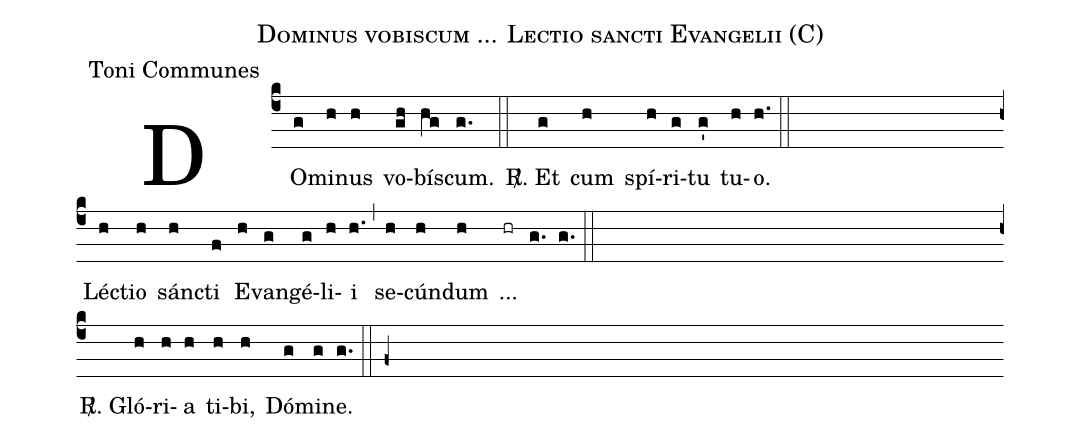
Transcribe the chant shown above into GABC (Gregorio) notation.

name:Dominus vobiscum ... Lectio sancti Evangelii (C);
office-part:Toni Communes;
%%
(c4) DO(g)mi(h)nus(h) vo(gh)bís(hg)cum.(g.) (::) <sp>R/</sp>. Et(g) cum(h) spí(h)ri(g)tu(g') tu(h)o.(h.) (::) (Z)
Lé(h)ctio(h) sán(h)cti(f) E(h)van(g)gé(g)li(h)i(h.) (,) se(h)cún(h)dum(h)  ...(hr) (g.) (g.) (::) (Z)
<sp>R/</sp>. Gló(h)ri(h)a(h) ti(h)bi,(h) Dó(g)mi(g)ne.(g.) (::) (f+)
